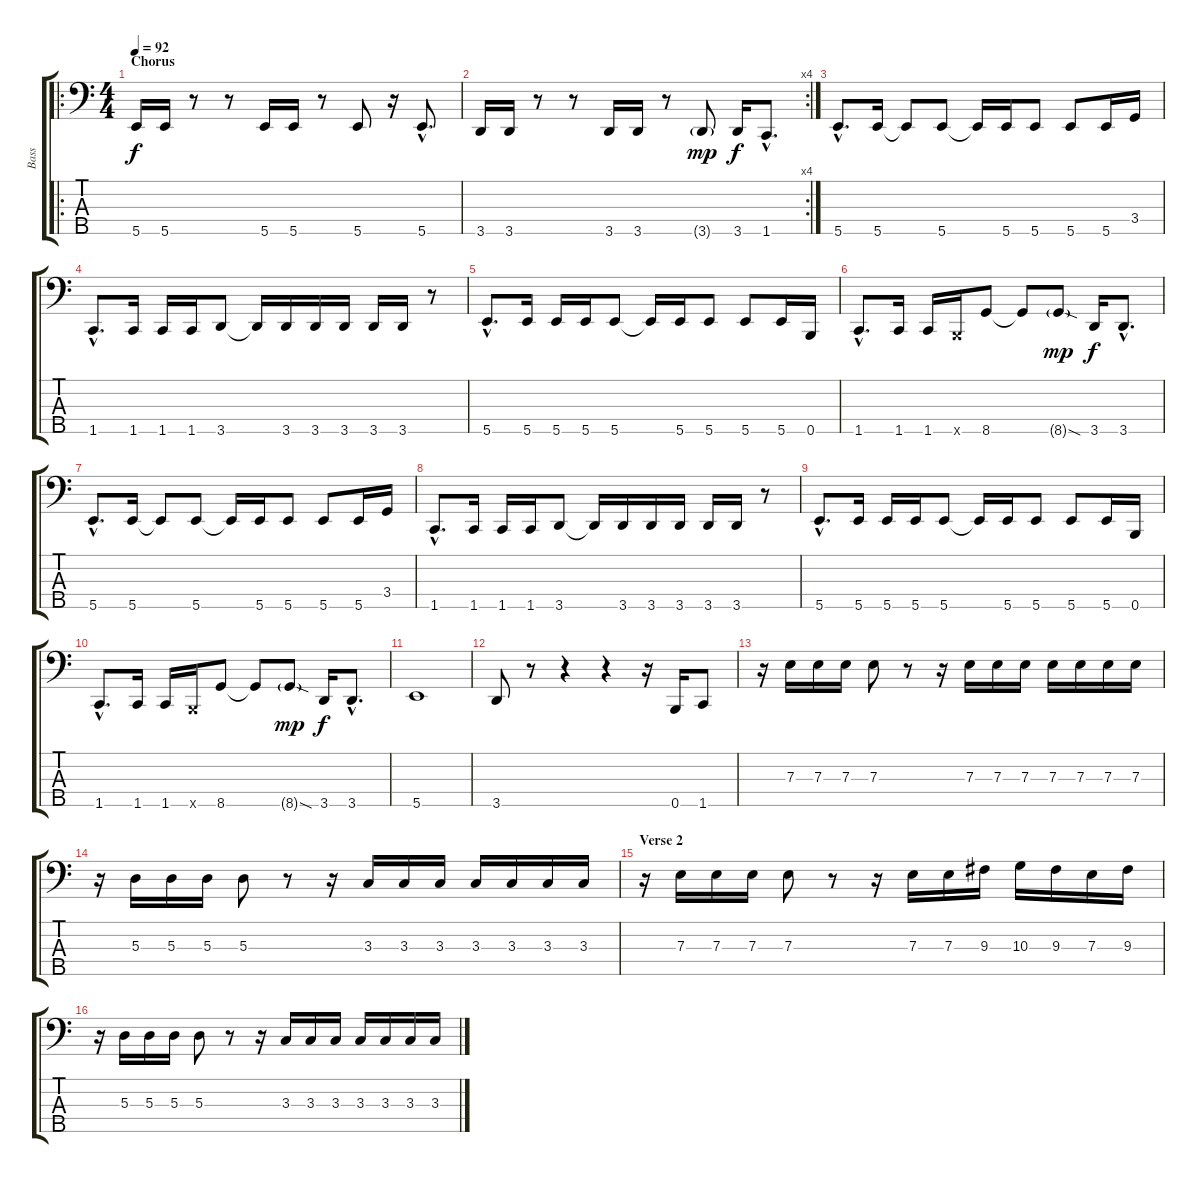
\track ("Bass" "Bass") {instrument electricbassfinger}
\staff {score tabs}
\tuning (G2 D2 A1 E1 B0) {hide}
\ro
\ts (4 4)
\section ("" "Chorus")
\tempo 92
\clef f4
\ks c
5.5.16{dy f} 5.5.16 r.8 r.8 5.5.16 5.5.16 r.8 5.5.8 r.16 5.5{hac}.8{d} |
\rc 4
3.5.16 3.5.16 r.8 r.8 3.5.16 3.5.16 r.8 3.5{g}.8{dy mp} 3.5.16{dy f} 1.5{hac}.8{d} |
5.5{hac}.8{d} 5.5.16 5.5{t}.8 5.5.8 5.5{t}.16 5.5.16 5.5.8 5.5.8 5.5.16 3.4.16 |
1.5{hac}.8{d} 1.5.16 1.5.16 1.5.16 3.5.8 3.5{t}.16 3.5.16 3.5.16 3.5.16 3.5.16 3.5.16 r.8 |
5.5{hac}.8{d} 5.5.16 5.5.16 5.5.16 5.5.8 5.5{t}.16 5.5.16 5.5.8 5.5.8 5.5.16 0.5.16 |
1.5{hac}.8{d} 1.5.16 1.5.16 0.5{x}.16 8.5.8 8.5{t}.8 8.5{sod g}.8{dy mp} 3.5.16{dy f} 3.5{hac}.8{d} |
5.5{hac}.8{d} 5.5.16 5.5{t}.8 5.5.8 5.5{t}.16 5.5.16 5.5.8 5.5.8 5.5.16 3.4.16 |
1.5{hac}.8{d} 1.5.16 1.5.16 1.5.16 3.5.8 3.5{t}.16 3.5.16 3.5.16 3.5.16 3.5.16 3.5.16 r.8 |
5.5{hac}.8{d} 5.5.16 5.5.16 5.5.16 5.5.8 5.5{t}.16 5.5.16 5.5.8 5.5.8 5.5.16 0.5.16 |
1.5{hac}.8{d} 1.5.16 1.5.16 0.5{x}.16 8.5.8 8.5{t}.8 8.5{sod g}.8{dy mp} 3.5.16{dy f} 3.5{hac}.8{d} |
5.5.1 |
3.5.8 r.8 r.4 r.4 r.16 0.5.16 1.5.8 |
r.16 7.3.16 7.3.16 7.3.16 7.3.8 r.8 r.16 7.3.16 7.3.16 7.3.16 7.3.16 7.3.16 7.3.16 7.3.16 |
r.16 5.3.16 5.3.16 5.3.16 5.3.8 r.8 r.16 3.3.16 3.3.16 3.3.16 3.3.16 3.3.16 3.3.16 3.3.16 |
\section ("" "Verse 2")
r.16 7.3.16 7.3.16 7.3.16 7.3.8 r.8 r.16 7.3.16 7.3.16 9.3.16 10.3.16 9.3.16 7.3.16 9.3.16 |
r.16 5.3.16 5.3.16 5.3.16 5.3.8 r.8 r.16 3.3.16 3.3.16 3.3.16 3.3.16 3.3.16 3.3.16 3.3.16
